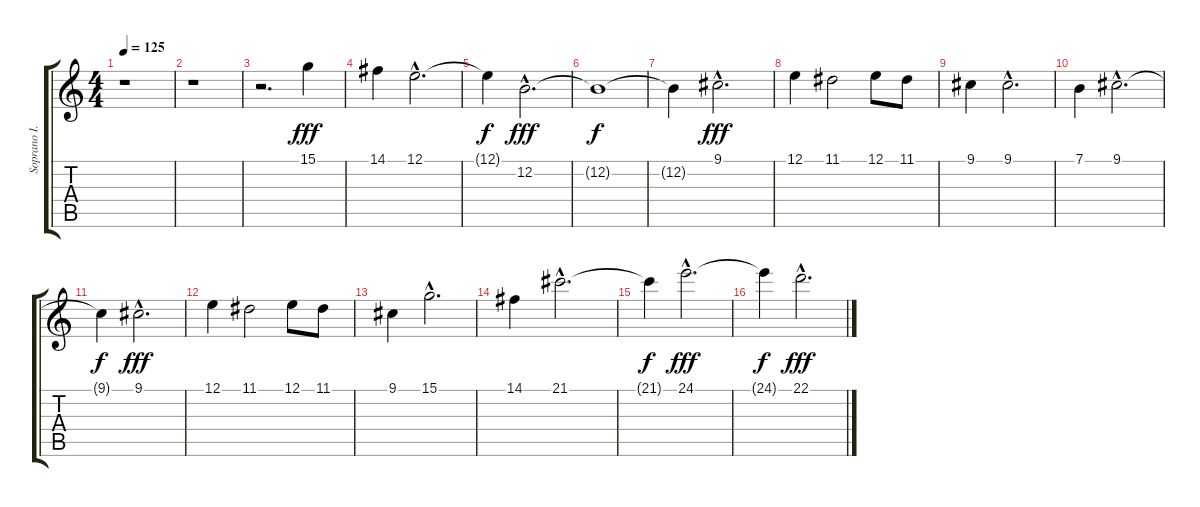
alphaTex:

\track ("Soprano I." "Soprano I.") {instrument synthvoice}
\staff {score tabs}
\tuning (E4 B3 G3 D3 A2 E2) {hide}
\ts (4 4)
\tempo 125
\clef g2
\ks c
r.1{dy f} |
r.1 |
r.2{d} 15.1.4{dy fff} |
14.1.4 12.1{hac}.2{d} |
12.1{t}.4{dy f} 12.2{hac}.2{d dy fff} |
12.2{t}.1{dy f} |
12.2{t}.4 9.1{hac}.2{d dy fff} |
12.1.4 11.1.2 12.1.8 11.1.8 |
9.1.4 9.1{hac}.2{d} |
7.1.4 9.1{hac}.2{d} |
9.1{t}.4{dy f} 9.1{hac}.2{d dy fff} |
12.1.4 11.1.2 12.1.8 11.1.8 |
9.1.4 15.1{hac}.2{d} |
14.1.4 21.1{hac}.2{d} |
21.1{t}.4{dy f} 24.1{hac}.2{d dy fff} |
24.1{t}.4{dy f} 22.1{hac}.2{d dy fff}
